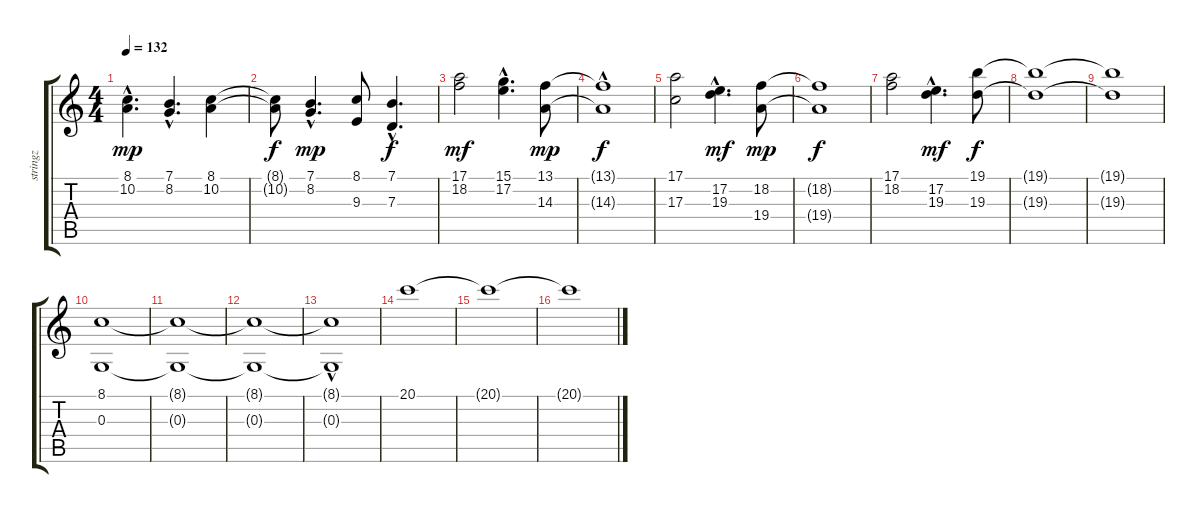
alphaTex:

\track ("stringz" "stringz") {instrument stringensemble1}
\staff {score tabs}
\tuning (E4 B3 G3 D3 A2 E2) {hide}
\ts (4 4)
\tempo 132
\clef g2
\ks c
(8.1{hac} 10.2{hac}).4{d dy mp} (7.1{hac} 8.2{hac}).4{d} (8.1 10.2).4 |
(8.1{t} 10.2{t}).8{dy f} (7.1{hac} 8.2{hac}).4{d dy mp} (8.1 9.3).8 (7.1{hac} 7.3{hac}).4{d dy f} |
(17.1 18.2).2{dy mf} (15.1{hac} 17.2).4{d} (13.1 14.3).8{dy mp} |
(13.1{hac t} 14.3{t}).1{dy f} |
(17.1 17.3).2 (17.2{hac} 19.3{hac}).4{d dy mf} (18.2 19.4).8{dy mp} |
(18.2{t} 19.4{t}).1{dy f} |
(17.1 18.2).2 (17.2{hac} 19.3).4{d dy mf} (19.1 19.3).8{dy f} |
(19.1{t} 19.3{t}).1 |
(19.1{t} 19.3{t}).1 |
(8.1 0.3).1 |
(8.1{t} 0.3{t}).1 |
(8.1{t} 0.3{t}).1 |
(8.1{t} 0.3{hac t}).1 |
20.1.1 |
20.1{t}.1 |
20.1{t}.1
